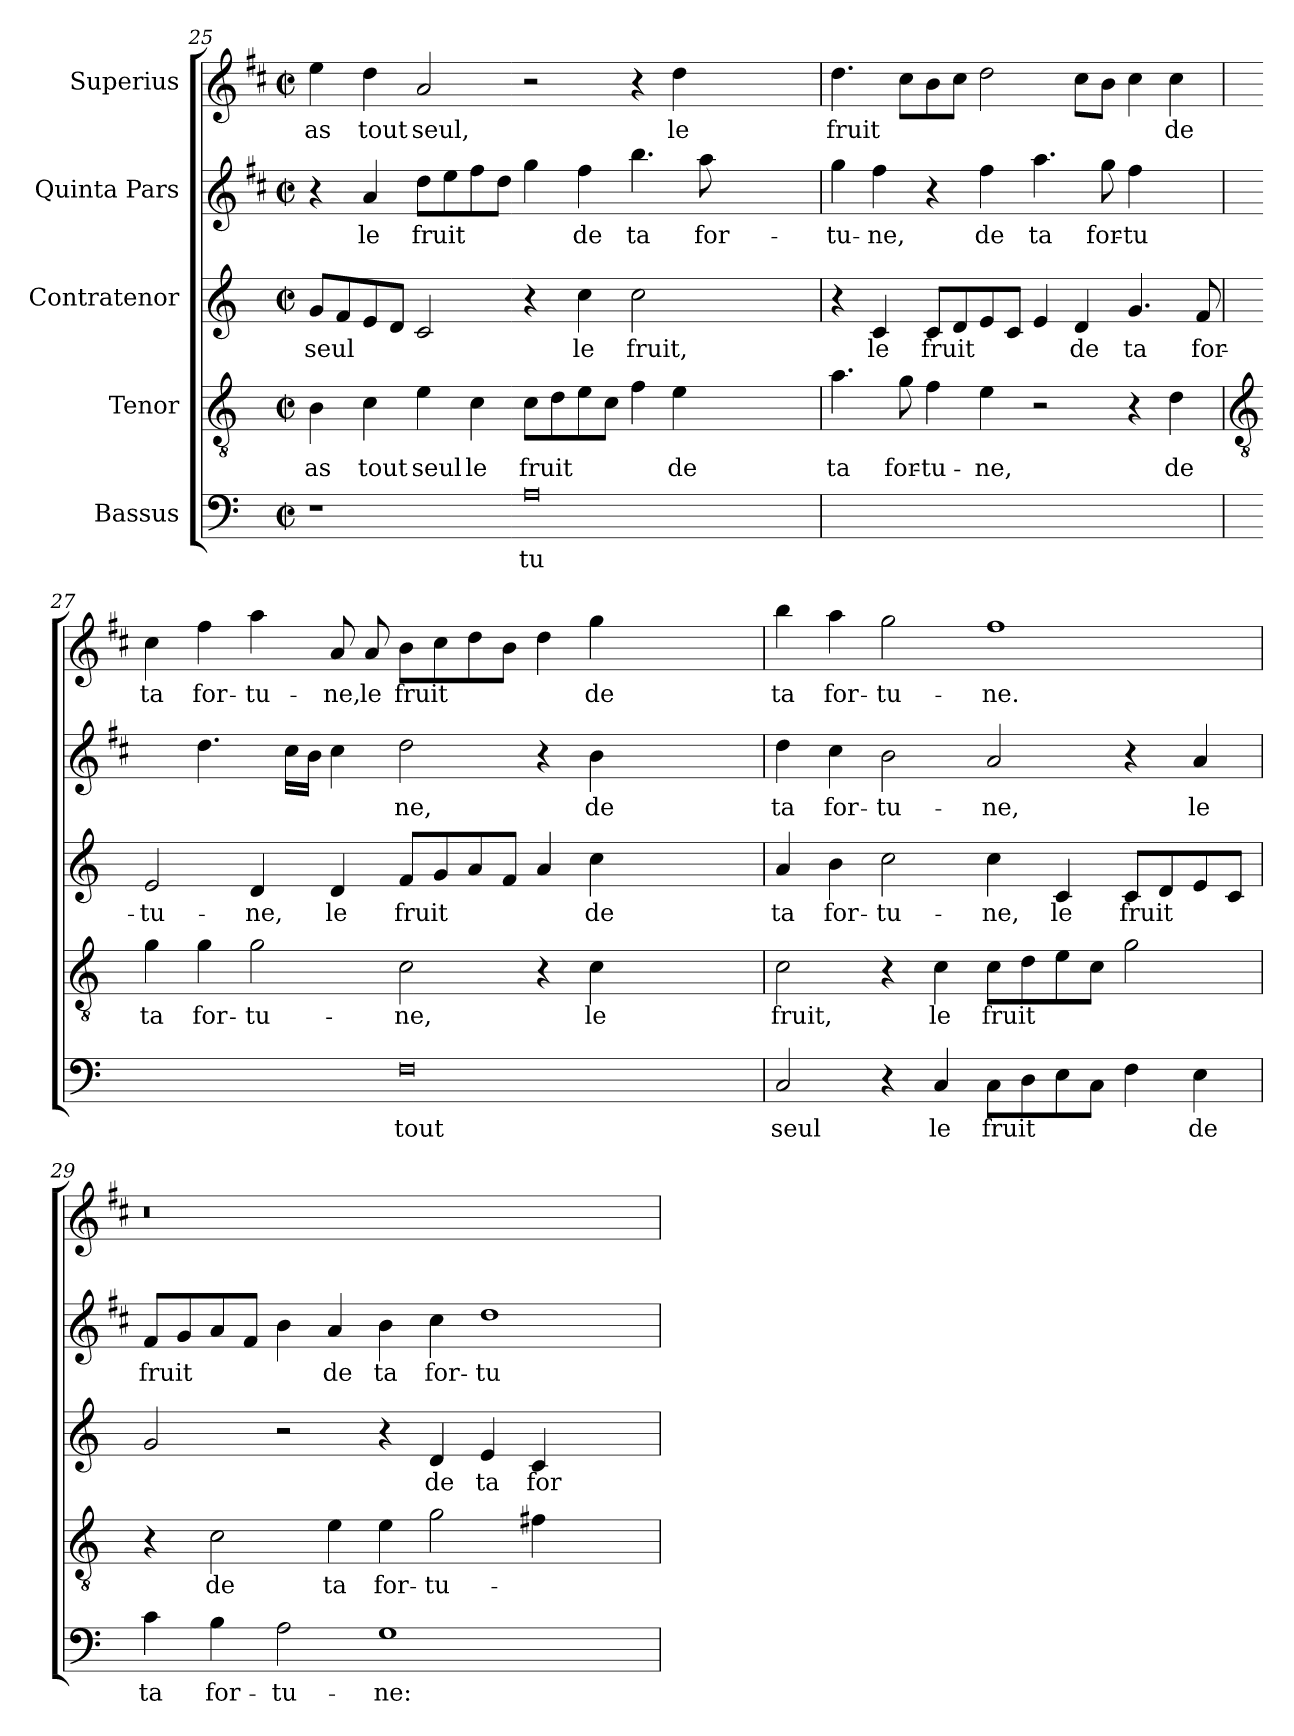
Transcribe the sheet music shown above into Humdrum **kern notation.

**kern	**text	**kern	**text	**kern	**text	**kern	**text	**kern	**text
*part5	*part5	*part4	*part4	*part3	*part3	*part2	*part2	*part1	*part1
*staff5	*staff5	*staff4	*staff4	*staff3	*staff3	*staff2	*staff2	*staff1	*staff1
*I"Bassus	*	*I"Tenor	*	*I"Contratenor	*	*I"Quinta Pars	*	*I"Superius	*
*clefF4	*	*clefGv2	*	*clefG2	*	*clefG2	*	*clefG2	*
*	*	*	*	*	*	*ITrd1c2	*	*ITrd1c2	*
*k[]	*	*k[]	*	*k[]	*	*k[]	*	*k[]	*
*C:	*	*C:	*	*C:	*	*C:	*	*C:	*
*M4/2	*	*M4/2	*	*M4/2	*	*M4/2	*	*M4/2	*
*met(c|)	*	*met(c|)	*	*met(c|)	*	*met(c|)	*	*met(c|)	*
=25	=25	=25	=25	=25	=25	=25	=25	=25	=25
!	!	!	!LO:LY:b	!	!LO:LY:b	!	!	!	!LO:LY:b
1r	.	4B	as	8gL	seul	4r	.	4dd	as
.	.	.	.	8f	.	.	.	.	.
!	!	!	!LO:LY:b	!	!	!	!LO:LY:b	!	!LO:LY:b
.	.	4c	tout	8e	.	4g	le	4cc	tout
.	.	.	.	8dJ	.	.	.	.	.
!	!	!	!LO:LY:b	!	!	!	!LO:LY:b	!	!LO:LY:b
.	.	4e	seul	2c	.	8ccL	fruit	2g	seul,
.	.	.	.	.	.	8dd	.	.	.
!	!	!	!LO:LY:b	!	!	!	!	!	!
.	.	4c	le	.	.	8ee	.	.	.
.	.	.	.	.	.	8ccJ	.	.	.
!	!LO:LY:b	!	!LO:LY:b	!	!	!	!	!	!
0A	tu	8cL	fruit	4r	.	4ff	.	2r	.
.	.	8d	.	.	.	.	.	.	.
!	!	!	!	!	!LO:LY:b	!	!LO:LY:b	!	!
.	.	8e	.	4cc	le	4ee	de	.	.
.	.	8cJ	.	.	.	.	.	.	.
!	!	!	!	!	!LO:LY:b	!	!LO:LY:b	!	!
.	.	4f	.	2cc	fruit,	4.aa	ta	4r	.
!	!	!	!LO:LY:b	!	!	!	!	!	!LO:LY:b
.	.	4e	de	.	.	.	.	4cc	le
!	!	!	!	!	!	!	!LO:LY:b	!	!
.	.	.	.	.	.	8gg	for-	.	.
.	.	1ryy	.	1ryy	.	1ryy	.	1ryy	.
=26	=26	=26	=26	=26	=26	=26	=26	=26	=26
!	!LO:LY:b	!	!LO:LY:b	!	!	!	!LO:LY:b	!	!LO:LY:b
[1Gyy	as__________	4.a	ta	4r	.	4ff	-tu-	4.cc	fruit
!	!	!	!	!	!LO:LY:b	!	!LO:LY:b	!	!
.	.	.	.	4c	le	4ee	-ne,	.	.
!	!	!	!LO:LY:b	!	!	!	!	!	!
.	.	8g	for-	.	.	.	.	8bL	.
!	!	!	!LO:LY:b	!	!LO:LY:b	!	!	!	!
.	.	4f	-tu-	8cL	fruit	4r	.	8a	.
.	.	.	.	8d	.	.	.	8bJ	.
!	!	!	!LO:LY:b	!	!	!	!LO:LY:b	!	!
.	.	4e	-ne,	8e	.	4ee	de	2cc	.
.	.	.	.	8cJ	.	.	.	.	.
!	!	!	!	!	!	!	!LO:LY:b	!	!
1ryy	.	2r	.	4e	.	4.gg	ta	.	.
!	!	!	!	!	!LO:LY:b	!	!	!	!
.	.	.	.	4d	de	.	.	8bL	.
!	!	!	!	!	!	!	!LO:LY:b	!	!
.	.	.	.	.	.	8ff	for-	8aJ	.
!	!	!	!	!	!LO:LY:b	!	!LO:LY:b	!	!
.	.	4r	.	4.g	ta	4ee	-tu	4b	.
!	!	!	!LO:LY:b	!	!	!	!	!	!LO:LY:b
.	.	4d	de	.	.	[4ddyy	.	4b	de
!	!	!	!	!	!LO:LY:b	!	!	!	!
.	.	.	.	8f	for-	.	.	.	.
!!LO:LB:g=z
=27	=27	=27	=27	=27	=27	=27	=27	=27	=27
*	*	*clefGv2	*	*	*	*	*	*	*
!	!LO:LY:b	!	!LO:LY:b	!	!LO:LY:b	!	!	!	!LO:LY:b
1Gyy]	__________	4g	ta	2e	-tu-	4ddyy]	.	4b	ta
!	!	!	!LO:LY:b	!	!	!	!	!	!LO:LY:b
.	.	4g	for-	.	.	4.cc	.	4ee	for-
!	!	!	!LO:LY:b	!	!LO:LY:b	!	!	!	!LO:LY:b
.	.	2g	-tu-	4d	-ne,	.	.	4gg	-tu-
.	.	.	.	.	.	16bLL	.	.	.
.	.	.	.	.	.	16aJJ	.	.	.
!	!	!	!	!	!LO:LY:b	!	!	!	!LO:LY:b
.	.	.	.	4d	le	4b	.	8g	-ne,
!	!	!	!	!	!	!	!	!	!LO:LY:b
.	.	.	.	.	.	.	.	8g	le
!	!LO:LY:b	!	!LO:LY:b	!	!LO:LY:b	!	!LO:LY:b	!	!LO:LY:b
0F	tout	2c	-ne,	8fL	fruit	2cc	ne,	8aL	fruit
.	.	.	.	8g	.	.	.	8b	.
.	.	.	.	8a	.	.	.	8cc	.
.	.	.	.	8fJ	.	.	.	8aJ	.
.	.	4r	.	4a	.	4r	.	4cc	.
!	!	!	!LO:LY:b	!	!LO:LY:b	!	!LO:LY:b	!	!LO:LY:b
.	.	4c	le	4cc	de	4a	de	4ff	de
.	.	1ryy	.	1ryy	.	1ryy	.	1ryy	.
=28	=28	=28	=28	=28	=28	=28	=28	=28	=28
!	!LO:LY:b	!	!LO:LY:b	!	!LO:LY:b	!	!LO:LY:b	!	!LO:LY:b
2C	seul	2c	fruit,	4a	ta	4cc	ta	4aa	ta
!	!	!	!	!	!LO:LY:b	!	!LO:LY:b	!	!LO:LY:b
.	.	.	.	4b	for-	4b	for-	4gg	for-
!	!	!	!	!	!LO:LY:b	!	!LO:LY:b	!	!LO:LY:b
4r	.	4r	.	2cc	-tu-	2a	-tu-	2ff	-tu-
!	!LO:LY:b	!	!LO:LY:b	!	!	!	!	!	!
4C	le	4c	le	.	.	.	.	.	.
!	!LO:LY:b	!	!LO:LY:b	!	!LO:LY:b	!	!LO:LY:b	!	!LO:LY:b
8CL	fruit	8cL	fruit	4cc	-ne,	2g	-ne,	1ee	-ne.
8D	.	8d	.	.	.	.	.	.	.
!	!	!	!	!	!LO:LY:b	!	!	!	!
8E	.	8e	.	4c	le	.	.	.	.
8CJ	.	8cJ	.	.	.	.	.	.	.
!	!	!	!	!	!LO:LY:b	!	!	!	!
4F	.	2g	.	8cL	fruit	4r	.	.	.
.	.	.	.	8d	.	.	.	.	.
!	!LO:LY:b	!	!	!	!	!	!LO:LY:b	!	!
4E	de	.	.	8e	.	4g	le	.	.
.	.	.	.	8cJ	.	.	.	.	.
=29	=29	=29	=29	=29	=29	=29	=29	=29	=29
!	!LO:LY:b	!	!	!	!	!	!LO:LY:b	!	!
4c	ta	4r	.	2g	.	8eL	fruit	0r	.
.	.	.	.	.	.	8f	.	.	.
!	!LO:LY:b	!	!LO:LY:b	!	!	!	!	!	!
4B	for-	2c	de	.	.	8g	.	.	.
.	.	.	.	.	.	8eJ	.	.	.
!	!LO:LY:b	!	!	!	!	!	!	!	!
2A	-tu-	.	.	2r	.	4a	.	.	.
!	!	!	!LO:LY:b	!	!	!	!LO:LY:b	!	!
.	.	4e	ta	.	.	4g	de	.	.
!	!LO:LY:b	!	!LO:LY:b	!	!	!	!LO:LY:b	!	!
1G	-ne:	4e	for-	4r	.	4a	ta	.	.
!	!	!	!LO:LY:b	!	!LO:LY:b	!	!LO:LY:b	!	!
.	.	2g	-tu-	4d	de	4b	for-	.	.
!	!	!	!	!	!LO:LY:b	!	!LO:LY:b	!	!
.	.	.	.	4e	ta	1cc	-tu-	.	.
!	!	!	!	!	!LO:LY:b	!	!	!	!
.	.	4f#X	.	4c	for-	.	.	.	.
2ryy	.	2ryy	.	2ryy	.	.	.	2ryy	.
=	=	=	=	=	=	=	=	=	=
*-	*-	*-	*-	*-	*-	*-	*-	*-	*-
